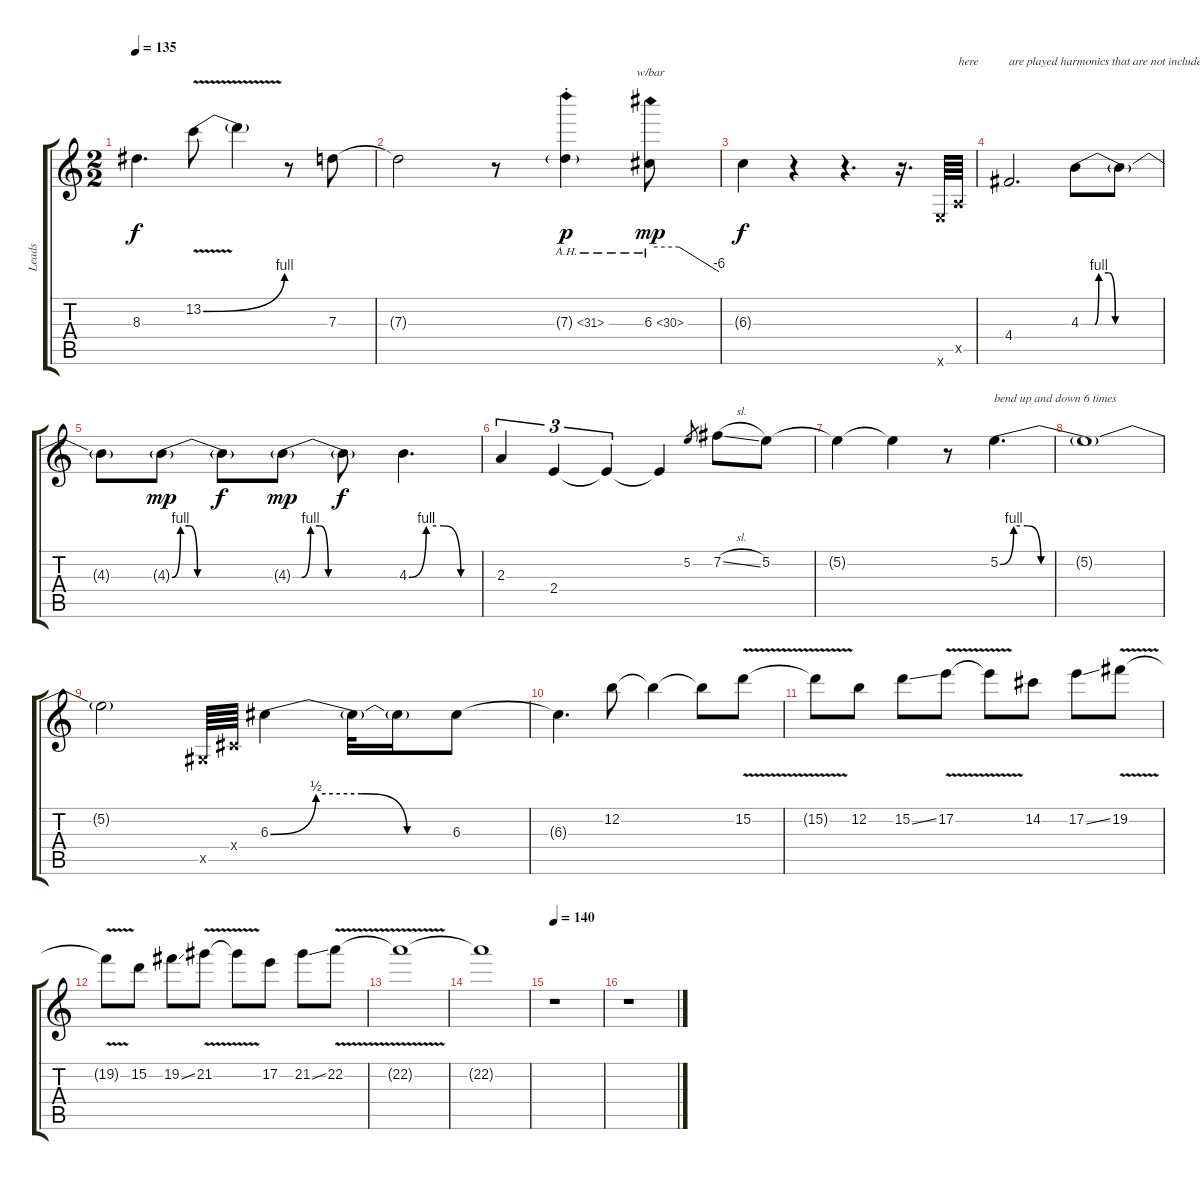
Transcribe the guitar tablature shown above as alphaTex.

\track ("Leads" "Leads") {instrument distortionguitar}
\staff {score tabs}
\tuning (E4 B3 G3 D3 A2 E2) {hide}
\ts (2 2)
\tempo 135
\clef g2
\ks c
8.3{t}.4{d dy f} 13.2{be (bend 0 0 60 4) v}.8 13.2{t}.4 r.8 7.3.8 |
7.3{t}.2 r.8 7.3{ah 24 g st}.4{dy p} 6.3{ah 24}.8{tbe (custom default 0 0 25 0 60 -24) dy mp} |
6.3{t}.4{dy f} r.4 r.4{d} r.16{d} 0.6{x}.64 0.5{x}.64{txt "here"} |
4.4.2{d txt "are played harmonics that are not included in gp4"} 4.3{be (custom 0 0 10 0 13 4 20 4 25 0 60 0)}.8 4.3{t}.8 |
4.3{t}.8 4.3{be (custom 0 0 5 4 10 4 15 0 45 0 60 0) g}.8{dy mp} 4.3{t}.8{dy f} 4.3{be (custom 0 0 5 0 10 4 15 4 20 0 45 0 60 0) g}.8{dy mp} 4.3{t}.8{dy f} 4.3{be (custom 0 0 15 4 30 4 45 0 60 0)}.4{d} |
2.3.4{tu (3 2)} 2.4.4{tu (3 2)} 2.4{t}.4{tu (3 2)} 2.4{t}.4 5.2.8{gr} 7.2{sl}.8 5.2.8 |
5.2{t}.4 5.2{t}.4 r.8 5.2{be (custom 0 0 5 4 10 4 15 0 60 0)}.4{d txt "bend up and down 6 times"} |
5.2{t}.1 |
5.2{t}.2 -1.5{x}.64 -1.4{x}.64 6.3{be (custom 0 0 15 2 30 2 45 0 60 0)}.4 6.3{t}.32 6.3{t}.16 6.3.8 |
6.3{t}.4{d} 12.2.8 12.2{t}.4 12.2{t}.8 15.2{v}.8 |
15.2{t}.8 12.2.8 15.2{ss}.8 17.2{v}.8 17.2{t}.8 14.2.8 17.2{ss}.8 19.2{v}.8 |
19.2{t}.8 15.2.8 19.2{ss}.8 21.2{v}.8 21.2{t}.8 17.2.8 21.2{ss}.8 22.2{v}.8 |
22.2{t}.1 |
22.2{t}.1 |
\tempo 140
r.1 |
r.1
